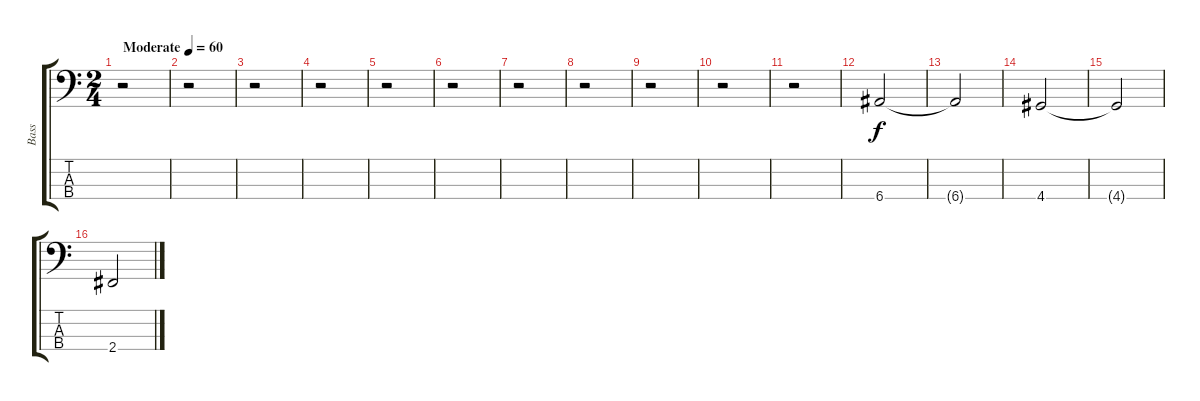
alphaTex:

\track ("Bass" "Bass") {instrument electricbasspick}
\staff {score tabs}
\tuning (G2 D2 A1 E1) {hide}
\ts (2 4)
\tempo (60 "Moderate")
\clef f4
\ks c
r.2{dy f instrument electricbasspick} |
r.2 |
r.2 |
r.2 |
r.2 |
r.2 |
r.2 |
r.2 |
r.2 |
r.2 |
r.2 |
6.4.2 |
6.4{t}.2 |
4.4.2 |
4.4{t}.2 |
2.4.2
